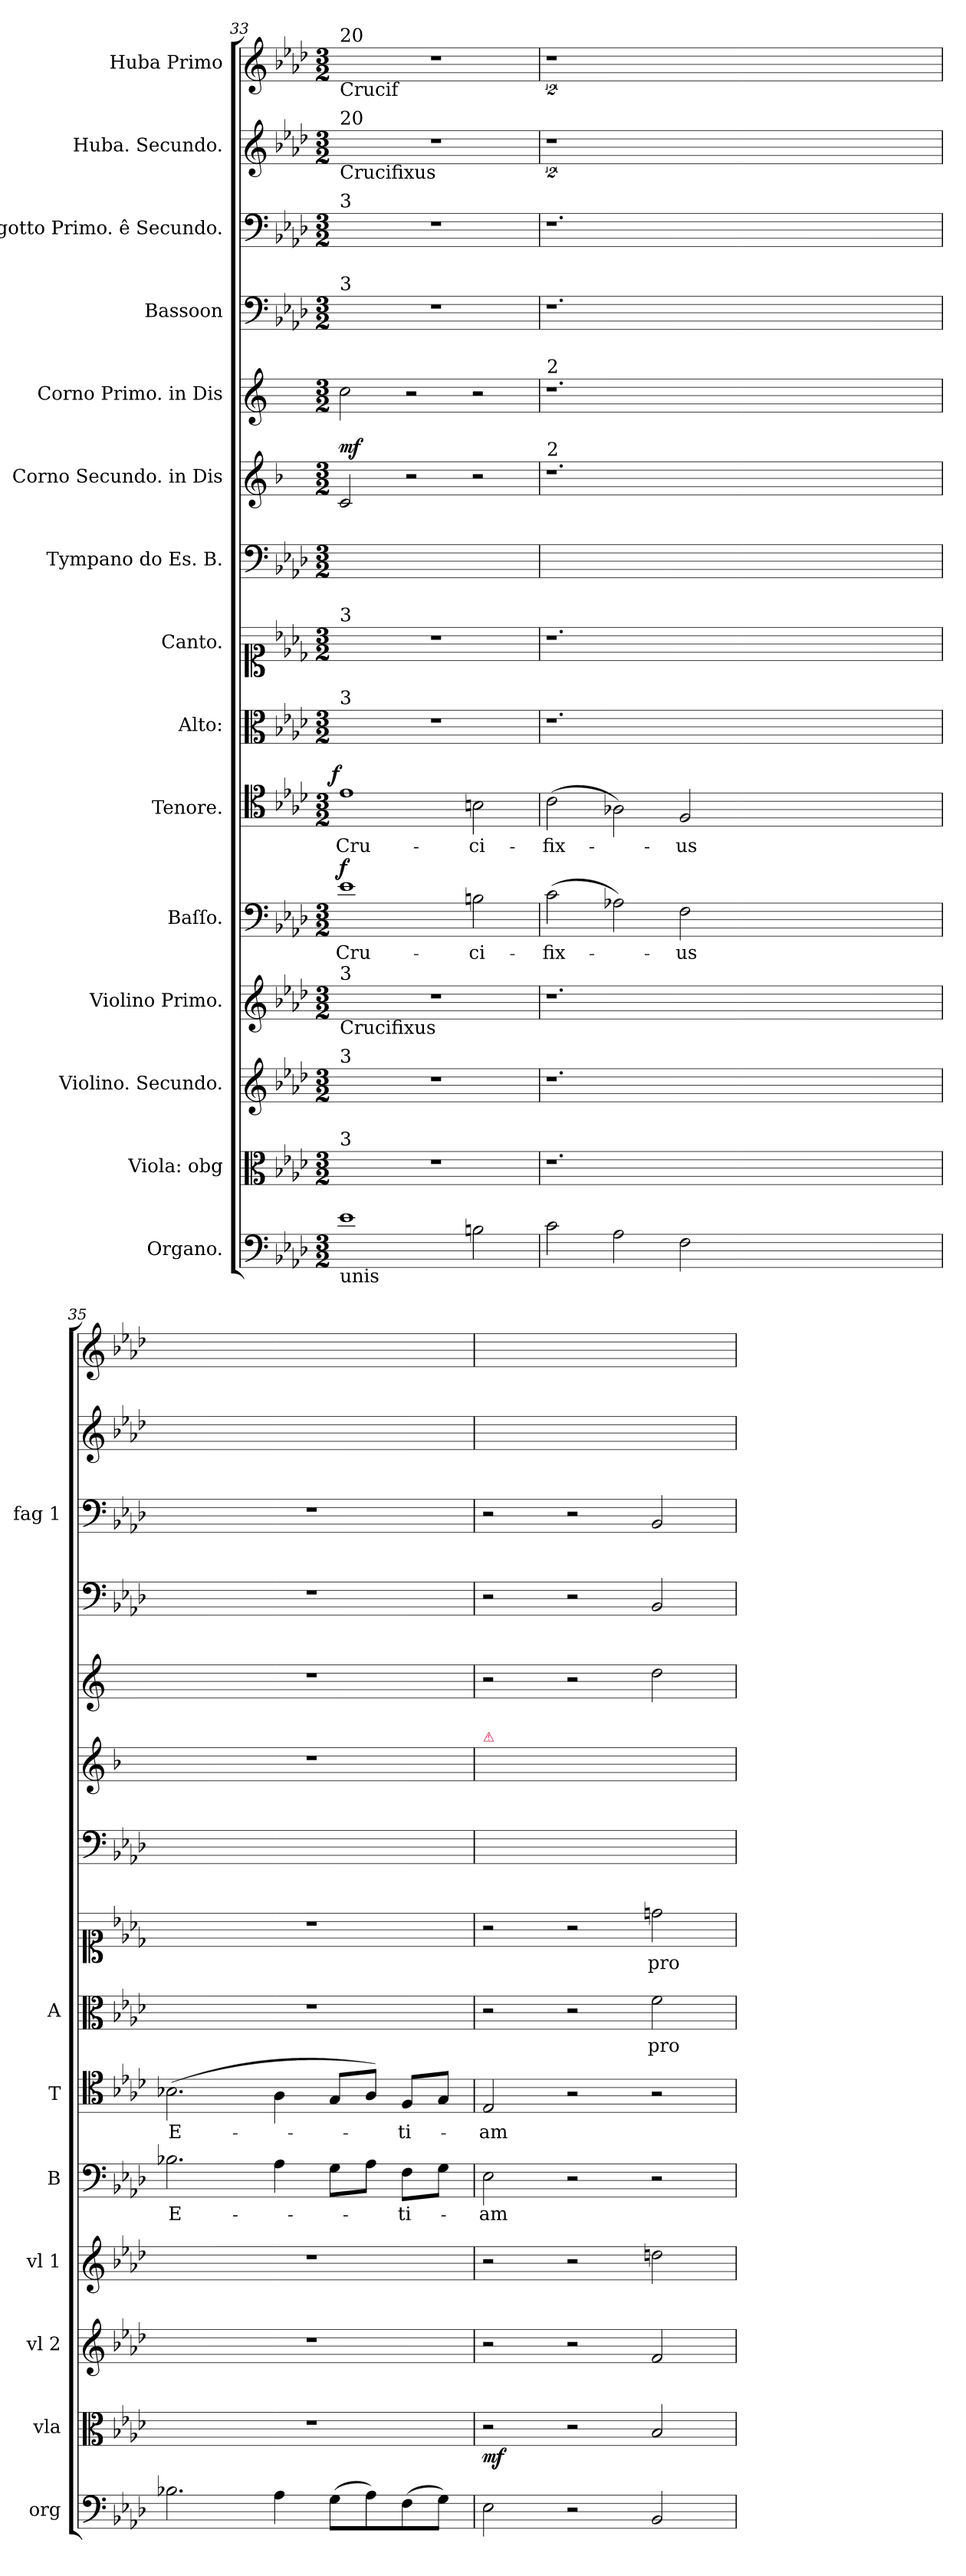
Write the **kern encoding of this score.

**kern	**dynam	**kern	**dynam	**kern	**dynam	**kern	**dynam	**kern	**text	**dynam	**kern	**text	**dynam	**kern	**text	**kern	**text	**kern	**kern	**dynam	**kern	**dynam	**kern	**kern	**dynam	**kern	**kern
*part15	*part15	*part14	*part14	*part13	*part13	*part12	*part12	*part11	*part11	*part11	*part10	*part10	*part10	*part9	*part9	*part8	*part8	*part7	*part6	*part6	*part5	*part5	*part4	*part3	*part3	*part2	*part1
*staff15	*staff15	*staff14	*staff14	*staff13	*staff13	*staff12	*staff12	*staff11	*staff11	*staff11	*staff10	*staff10	*staff10	*staff9	*staff9	*staff8	*staff8	*staff7	*staff6	*staff6	*staff5	*staff5	*staff4	*staff3	*staff3	*staff2	*staff1
*I"Organo.	*	*I"Viola: obg	*	*I"Violino. Secundo.	*	*I"Violino Primo.	*	*I"Baſſo.	*	*	*I"Tenore.	*	*	*I"Alto:	*	*I"Canto.	*	*I"Tympano do Es. B.	*I"Corno Secundo. in Dis	*	*I"Corno Primo. in Dis	*	*I"Bassoon	*I"Fagotto Primo. ê Secundo.	*	*I"Huba. Secundo.	*I"Huba Primo
*I'org	*	*I'vla	*	*I'vl 2	*	*I'vl 1	*	*I'B	*	*	*I'T	*	*	*I'A	*	*	*	*	*	*	*	*	*	*I'fag 1	*	*	*
*clefF4	*	*clefC3	*	*clefG2	*	*clefG2	*	*clefF4	*	*	*clefC4	*	*	*clefC3	*	*clefC1	*	*clefF4	*clefG2	*	*clefG2	*	*clefF4	*clefF4	*	*clefG2	*clefG2
*	*	*	*	*	*	*	*	*	*	*	*	*	*	*	*	*	*	*	*ITrd-2c-3	*	*ITrd-2c-3	*	*	*	*	*	*
*k[b-e-a-d-]	*	*k[b-e-a-d-]	*	*k[b-e-a-d-]	*	*k[b-e-a-d-]	*	*k[b-e-a-d-]	*	*	*k[b-e-a-d-]	*	*	*k[b-e-a-d-]	*	*k[b-e-a-d-]	*	*k[b-e-a-d-]	*k[b-e-a-d-]	*	*k[b-e-a-]	*	*k[b-e-a-d-]	*k[b-e-a-d-]	*	*k[b-e-a-d-]	*k[b-e-a-d-]
*A-:	*	*A-:	*	*A-:	*	*A-:	*	*A-:	*	*	*A-:	*	*	*A-:	*	*A-:	*	*A-:	*A-:	*	*	*	*A-:	*A-:	*	*A-:	*A-:
*M3/2	*	*M3/2	*	*M3/2	*	*M3/2	*	*M3/2	*	*	*M3/2	*	*	*M3/2	*	*M3/2	*	*M3/2	*M3/2	*	*M3/2	*	*M3/2	*M3/2	*	*M3/2	*M3/2
=33	=33	=33	=33	=33	=33	=33	=33	=33	=33	=33	=33	=33	=33	=33	=33	=33	=33	=33	=33	=33	=33	=33	=33	=33	=33	=33	=33
!	!	!	!	!	!	!	!	!	!	!	!	!	!	!	!	!	!	!	!	!	!	!	!	!	!	!	!LO:TX:b:t=Crucif
!	!	!	!	!	!	!	!	!	!	!	!	!	!	!	!	!	!	!	!	!	!	!	!	!	!	!	!LO:TX:a:t=20
!	!	!	!	!	!	!	!	!	!	!	!	!	!	!	!	!	!	!	!	!	!	!	!	!	!	!LO:TX:b:t=Crucifixus	!
!	!	!	!	!	!	!	!	!	!	!	!	!	!	!	!	!	!	!	!	!	!	!	!	!	!	!LO:TX:a:t=20	!
!	!	!	!	!	!	!	!	!	!	!	!	!	!	!	!	!	!	!	!	!	!	!	!	!LO:TX:a:t=3	!	!	!
!	!	!	!	!	!	!	!	!	!	!	!	!	!	!	!	!	!	!	!	!	!	!	!LO:TX:a:t=3	!	!	!	!
!	!	!	!	!	!	!	!	!	!	!	!	!	!	!	!	!LO:TX:a:t=3	!	!	!	!	!	!	!	!	!	!	!
!	!	!	!	!	!	!	!	!	!	!	!	!	!	!LO:TX:a:t=3	!	!	!	!	!	!	!	!	!	!	!	!	!
!	!	!	!	!	!	!LO:TX:a:t=3	!	!	!	!	!	!	!	!	!	!	!	!	!	!	!	!	!	!	!	!	!
!	!	!	!	!	!	!LO:TX:b:t=Crucifixus	!	!	!	!	!	!	!	!	!	!	!	!	!	!	!	!	!	!	!	!	!
!	!	!	!	!LO:TX:a:t=3	!	!	!	!	!	!	!	!	!	!	!	!	!	!	!	!	!	!	!	!	!	!	!
!	!	!LO:TX:a:t=3	!	!	!	!	!	!	!	!	!	!	!	!	!	!	!	!	!	!	!	!	!	!	!	!	!
!LO:TX:b:t=unis	!	!	!	!	!	!	!	!	!	!	!	!	!	!	!	!	!	!	!	!	!	!	!	!	!	!	!
!	!	!	!	!	!	!	!	!	!	!LO:DY:b	!	!	!LO:DY:b:rj	!	!	!	!	!	!	!LO:DY:a	!	!LO:DY:b	!	!	!	!	!
1e-	.	1.r	.	1.r	.	1.r	.	1e-	Cru-	f	1e-	Cru-	f	1.r	.	1.r	.	1.ryy	2e-/	mf	2ee-\	mezzo Piano	1.r	1.r	.	1.r	1.r
.	.	.	.	.	.	.	.	.	.	.	.	.	.	.	.	.	.	.	2r	.	2r	.	.	.	.	.	.
2Bn\	.	.	.	.	.	.	.	2Bn\	-ci-	.	2Bn\	-ci-	.	.	.	.	.	.	2r	.	2r	.	.	.	.	.	.
=34	=34	=34	=34	=34	=34	=34	=34	=34	=34	=34	=34	=34	=34	=34	=34	=34	=34	=34	=34	=34	=34	=34	=34	=34	=34	=34	=34
!	!	!	!	!	!	!	!	!	!	!	!	!	!	!	!	!	!	!	!	!	!LO:TX:a:t=2	!	!	!	!	!	!
!	!	!	!	!	!	!	!	!	!	!	!	!	!	!	!	!	!	!	!LO:TX:a:t=2	!	!	!	!	!	!	!	!
2c\	.	1.r	.	1.r	.	1.r	.	(2c\	-fix-	.	(2c\	-fix-	.	1.r	.	1.r	.	1.ryy	1.r	.	1.r	.	1.r	1.r	.	2%9r	2%9r
2A-\	.	.	.	.	.	.	.	2A-X\)	.	.	2A-X\)	.	.	.	.	.	.	.	.	.	.	.	.	.	.	.	.
2F\	.	.	.	.	.	.	.	2F\	-us	.	2F/	-us	.	.	.	.	.	.	.	.	.	.	.	.	.	.	.
0.ryy	.	0.ryy	.	0.ryy	.	0.ryy	.	0.ryy	.	.	0.ryy	.	.	0.ryy	.	0.ryy	.	0.ryy	0.ryy	.	0.ryy	.	0.ryy	0.ryy	.	.	.
=35	=35	=35	=35	=35	=35	=35	=35	=35	=35	=35	=35	=35	=35	=35	=35	=35	=35	=35	=35	=35	=35	=35	=35	=35	=35	=35	=35
2.B-X\	.	1.r	.	1.r	.	1.r	.	2.B-X\	E-	.	(2.B-X\	E-	.	1.r	.	1.r	.	1.ryy	1.r	.	1.r	.	1.r	1.r	.	1.ryy	1.ryy
4A-\	.	.	.	.	.	.	.	4A-\	.	.	4A-\	.	.	.	.	.	.	.	.	.	.	.	.	.	.	.	.
(8G\L	.	.	.	.	.	.	.	8G\L	.	.	8G/L	.	.	.	.	.	.	.	.	.	.	.	.	.	.	.	.
8A-\)	.	.	.	.	.	.	.	8A-\J	.	.	8A-/J)	.	.	.	.	.	.	.	.	.	.	.	.	.	.	.	.
(8F\	.	.	.	.	.	.	.	8F\L	-ti-	.	8F/L	-ti-	.	.	.	.	.	.	.	.	.	.	.	.	.	.	.
8G\J)	.	.	.	.	.	.	.	8G\J	.	.	8G/J	.	.	.	.	.	.	.	.	.	.	.	.	.	.	.	.
=36	=36	=36	=36	=36	=36	=36	=36	=36	=36	=36	=36	=36	=36	=36	=36	=36	=36	=36	=36	=36	=36	=36	=36	=36	=36	=36	=36
!	!	!	!	!	!	!	!	!	!	!	!	!	!	!	!	!	!	!	!LO:TX:a:color=crimson:t=⚠	!	!	!	!	!	!	!	!
!	!	!	!LO:DY:b	!	!	!	!	!	!	!	!	!	!	!	!	!	!	!	!	!	!	!	!	!	!	!	!
2E-\	.	2r	mf	2r	.	2r	.	2E-\	-am	.	2E-/	-am	.	2r	.	2r	.	1.ryy	1.ryy	.	2r	.	2r	2r	.	1.ryy	1.ryy
2r	.	2r	.	2r	.	2r	.	2r	.	.	2r	.	.	2r	.	2r	.	.	.	.	2r	.	2r	2r	.	.	.
!	!LO:DY:b	!	!	!	!LO:DY:b:rj	!	!LO:DY:b	!	!	!	!	!	!	!	!	!	!	!	!	!	!	!	!	!	!LO:DY:b:rj	!	!
2BB-/	mezzo pia	2B-/	.	2f/	mezzo Piano	2ddn\	mezzo pia	2r	.	.	2r	.	.	2f\	pro	2ddn\	pro	.	.	.	2ff\	.	2BB-/	2BB-/	pia	.	.
=	=	=	=	=	=	=	=	=	=	=	=	=	=	=	=	=	=	=	=	=	=	=	=	=	=	=	=
*-	*-	*-	*-	*-	*-	*-	*-	*-	*-	*-	*-	*-	*-	*-	*-	*-	*-	*-	*-	*-	*-	*-	*-	*-	*-	*-	*-
